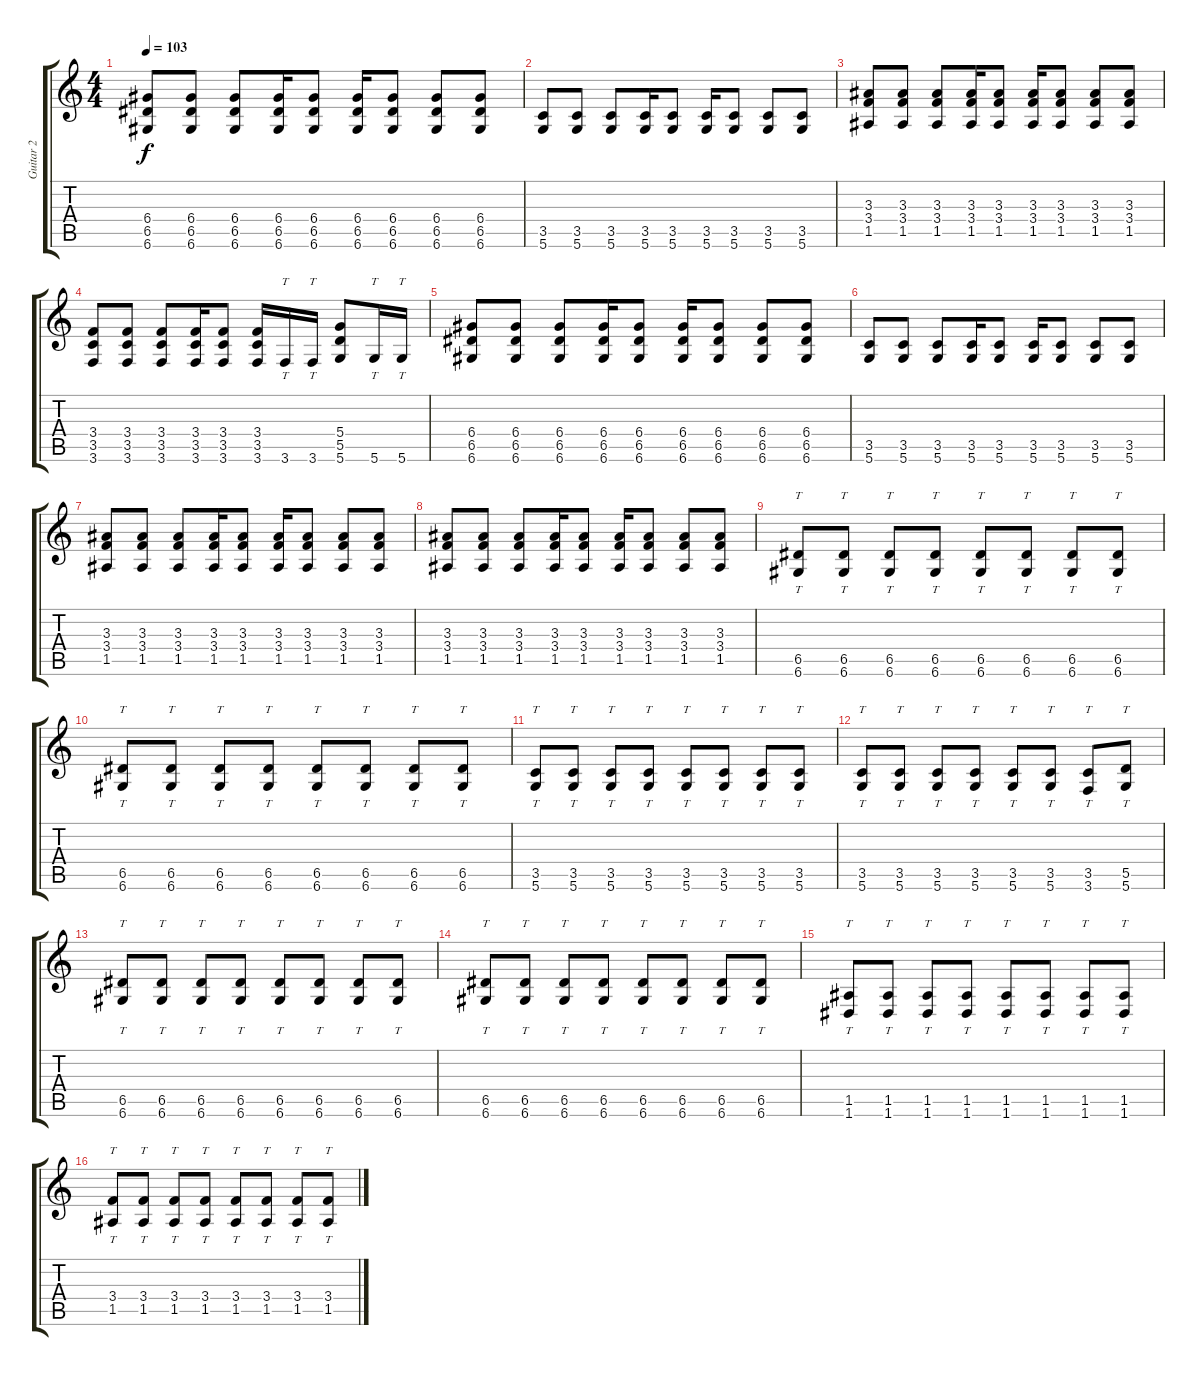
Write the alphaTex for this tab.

\track ("Guitar 2" "Guitar 2") {instrument distortionguitar}
\staff {score tabs}
\tuning (E4 B3 G3 D3 A2 D2) {hide}
\ts (4 4)
\tempo 103
\clef g2
\ks c
(6.4 6.5 6.6).8{dy f volume 13} (6.4 6.5 6.6).8 (6.4 6.5 6.6).8 (6.4 6.5 6.6).16 (6.4 6.5 6.6).8 (6.4 6.5 6.6).16 (6.4 6.5 6.6).8 (6.4 6.5 6.6).8 (6.4 6.5 6.6).8 |
(3.5 5.6).8 (3.5 5.6).8 (3.5 5.6).8 (3.5 5.6).16 (3.5 5.6).8 (3.5 5.6).16 (3.5 5.6).8 (3.5 5.6).8 (3.5 5.6).8 |
(3.3 3.4 1.5).8 (3.3 3.4 1.5).8 (3.3 3.4 1.5).8 (3.3 3.4 1.5).16 (3.3 3.4 1.5).8 (3.3 3.4 1.5).16 (3.3 3.4 1.5).8 (3.3 3.4 1.5).8 (3.3 3.4 1.5).8 |
(3.4 3.5 3.6).8 (3.4 3.5 3.6).8 (3.4 3.5 3.6).8 (3.4 3.5 3.6).16 (3.4 3.5 3.6).8 (3.4 3.5 3.6).16 3.6.16{tt} 3.6.16{tt} (5.4 5.5 5.6).8 5.6.16{tt} 5.6.16{tt} |
(6.4 6.5 6.6).8 (6.4 6.5 6.6).8 (6.4 6.5 6.6).8 (6.4 6.5 6.6).16 (6.4 6.5 6.6).8 (6.4 6.5 6.6).16 (6.4 6.5 6.6).8 (6.4 6.5 6.6).8 (6.4 6.5 6.6).8 |
(3.5 5.6).8 (3.5 5.6).8 (3.5 5.6).8 (3.5 5.6).16 (3.5 5.6).8 (3.5 5.6).16 (3.5 5.6).8 (3.5 5.6).8 (3.5 5.6).8 |
(3.3 3.4 1.5).8 (3.3 3.4 1.5).8 (3.3 3.4 1.5).8 (3.3 3.4 1.5).16 (3.3 3.4 1.5).8 (3.3 3.4 1.5).16 (3.3 3.4 1.5).8 (3.3 3.4 1.5).8 (3.3 3.4 1.5).8 |
(3.3 3.4 1.5).8 (3.3 3.4 1.5).8 (3.3 3.4 1.5).8 (3.3 3.4 1.5).16 (3.3 3.4 1.5).8 (3.3 3.4 1.5).16 (3.3 3.4 1.5).8 (3.3 3.4 1.5).8 (3.3 3.4 1.5).8 |
(6.5 6.6).8{tt} (6.5 6.6).8{tt} (6.5 6.6).8{tt} (6.5 6.6).8{tt} (6.5 6.6).8{tt} (6.5 6.6).8{tt} (6.5 6.6).8{tt} (6.5 6.6).8{tt} |
(6.5 6.6).8{tt} (6.5 6.6).8{tt} (6.5 6.6).8{tt} (6.5 6.6).8{tt} (6.5 6.6).8{tt} (6.5 6.6).8{tt} (6.5 6.6).8{tt} (6.5 6.6).8{tt} |
(3.5 5.6).8{tt} (3.5 5.6).8{tt} (3.5 5.6).8{tt} (3.5 5.6).8{tt} (3.5 5.6).8{tt} (3.5 5.6).8{tt} (3.5 5.6).8{tt} (3.5 5.6).8{tt} |
(3.5 5.6).8{tt} (3.5 5.6).8{tt} (3.5 5.6).8{tt} (3.5 5.6).8{tt} (3.5 5.6).8{tt} (3.5 5.6).8{tt} (3.5 3.6).8{tt} (5.5 5.6).8{tt} |
(6.5 6.6).8{tt} (6.5 6.6).8{tt} (6.5 6.6).8{tt} (6.5 6.6).8{tt} (6.5 6.6).8{tt} (6.5 6.6).8{tt} (6.5 6.6).8{tt} (6.5 6.6).8{tt} |
(6.5 6.6).8{tt} (6.5 6.6).8{tt} (6.5 6.6).8{tt} (6.5 6.6).8{tt} (6.5 6.6).8{tt} (6.5 6.6).8{tt} (6.5 6.6).8{tt} (6.5 6.6).8{tt} |
(1.5 1.6).8{tt} (1.5 1.6).8{tt} (1.5 1.6).8{tt} (1.5 1.6).8{tt} (1.5 1.6).8{tt} (1.5 1.6).8{tt} (1.5 1.6).8{tt} (1.5 1.6).8{tt} |
(3.4 1.5).8{tt} (3.4 1.5).8{tt} (3.4 1.5).8{tt} (3.4 1.5).8{tt} (3.4 1.5).8{tt} (3.4 1.5).8{tt} (3.4 1.5).8{tt} (3.4 1.5).8{tt}
